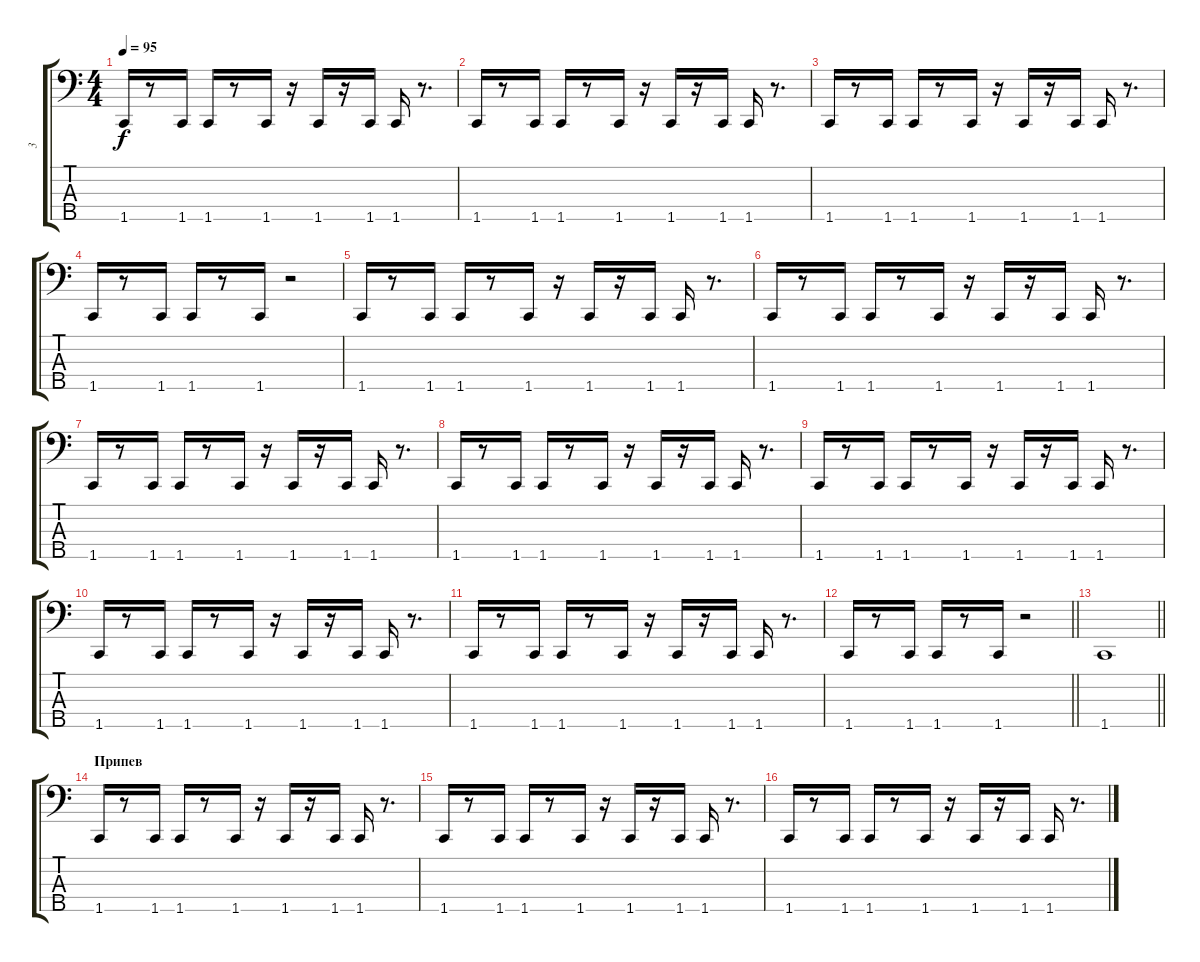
\track ("3" "3") {instrument electricbasspick}
\staff {score tabs}
\tuning (G2 D2 A1 E1 B0) {hide}
\ts (4 4)
\tempo 95
\clef f4
\ks c
1.5.16{dy f} r.8 1.5.16 1.5.16 r.8 1.5.16 r.16 1.5.16 r.16 1.5.16 1.5.16 r.8{d} |
1.5.16 r.8 1.5.16 1.5.16 r.8 1.5.16 r.16 1.5.16 r.16 1.5.16 1.5.16 r.8{d} |
1.5.16 r.8 1.5.16 1.5.16 r.8 1.5.16 r.16 1.5.16 r.16 1.5.16 1.5.16 r.8{d} |
1.5.16 r.8 1.5.16 1.5.16 r.8 1.5.16 r.2 |
1.5.16 r.8 1.5.16 1.5.16 r.8 1.5.16 r.16 1.5.16 r.16 1.5.16 1.5.16 r.8{d} |
1.5.16 r.8 1.5.16 1.5.16 r.8 1.5.16 r.16 1.5.16 r.16 1.5.16 1.5.16 r.8{d} |
1.5.16 r.8 1.5.16 1.5.16 r.8 1.5.16 r.16 1.5.16 r.16 1.5.16 1.5.16 r.8{d} |
1.5.16 r.8 1.5.16 1.5.16 r.8 1.5.16 r.16 1.5.16 r.16 1.5.16 1.5.16 r.8{d} |
1.5.16 r.8 1.5.16 1.5.16 r.8 1.5.16 r.16 1.5.16 r.16 1.5.16 1.5.16 r.8{d} |
1.5.16 r.8 1.5.16 1.5.16 r.8 1.5.16 r.16 1.5.16 r.16 1.5.16 1.5.16 r.8{d} |
1.5.16 r.8 1.5.16 1.5.16 r.8 1.5.16 r.16 1.5.16 r.16 1.5.16 1.5.16 r.8{d} |
\barLineRight lightlight
1.5.16 r.8 1.5.16 1.5.16 r.8 1.5.16 r.2 |
\barLineRight lightlight
1.5.1 |
\section ("" "Припев")
1.5.16 r.8 1.5.16 1.5.16 r.8 1.5.16 r.16 1.5.16 r.16 1.5.16 1.5.16 r.8{d} |
1.5.16 r.8 1.5.16 1.5.16 r.8 1.5.16 r.16 1.5.16 r.16 1.5.16 1.5.16 r.8{d} |
1.5.16 r.8 1.5.16 1.5.16 r.8 1.5.16 r.16 1.5.16 r.16 1.5.16 1.5.16 r.8{d}
